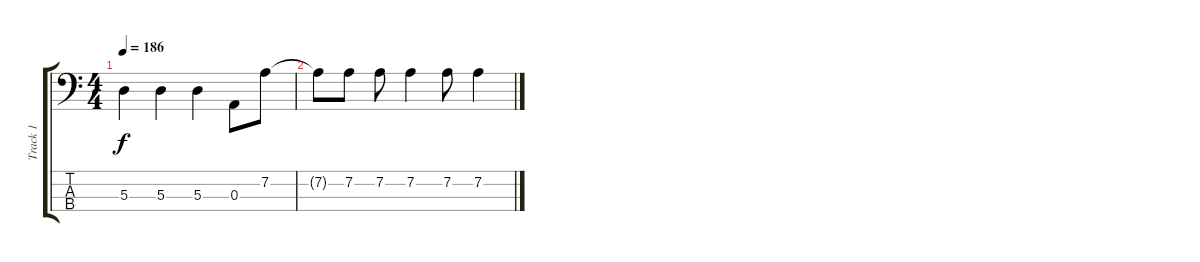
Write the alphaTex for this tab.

\track ("Track 1" "Track 1") {instrument electricbasspick}
\staff {score tabs}
\tuning (G2 D2 A1 D1) {hide}
\ts (4 4)
\tempo 186
\clef f4
\ks c
5.3.4{dy f} 5.3.4 5.3.4 0.3.8 7.2.8 |
7.2{t}.8 7.2.8 7.2.8 7.2.4 7.2.8 7.2.4
